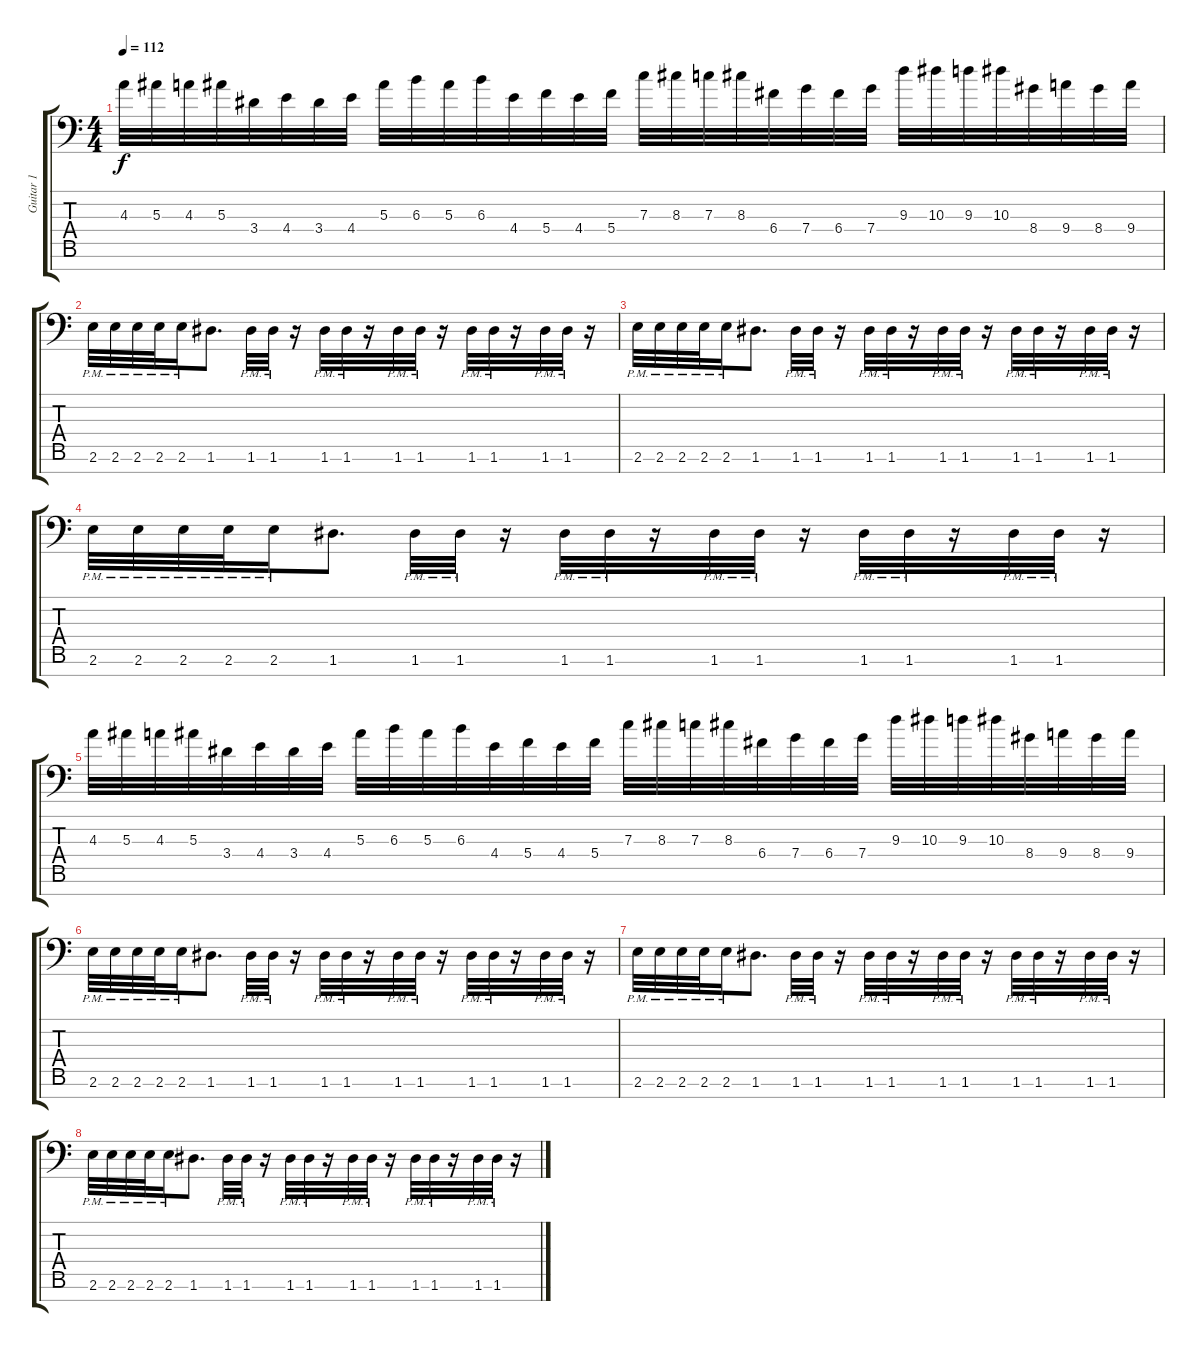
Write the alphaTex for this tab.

\track ("Guitar 1" "Guitar 1") {instrument distortionguitar}
\staff {score tabs}
\tuning (D4 A3 F3 C3 G2 D2 A1) {hide}
\ts (4 4)
\tempo 112
\clef f4
\ks c
4.3.32{dy f} 5.3.32 4.3.32 5.3.32 3.4.32 4.4.32 3.4.32 4.4.32 5.3.32 6.3.32 5.3.32 6.3.32 4.4.32 5.4.32 4.4.32 5.4.32 7.3.32 8.3.32 7.3.32 8.3.32 6.4.32 7.4.32 6.4.32 7.4.32 9.3.32 10.3.32 9.3.32 10.3.32 8.4.32 9.4.32 8.4.32 9.4.32 |
2.6{pm}.32 2.6{pm}.32 2.6{pm}.32 2.6{pm}.32 2.6{pm}.16 1.6.8{d} 1.6{pm}.32 1.6{pm}.32 r.16 1.6{pm}.32 1.6{pm}.32 r.16 1.6{pm}.32 1.6{pm}.32 r.16 1.6{pm}.32 1.6{pm}.32 r.16 1.6{pm}.32 1.6{pm}.32 r.16 |
2.6{pm}.32 2.6{pm}.32 2.6{pm}.32 2.6{pm}.32 2.6{pm}.16 1.6.8{d} 1.6{pm}.32 1.6{pm}.32 r.16 1.6{pm}.32 1.6{pm}.32 r.16 1.6{pm}.32 1.6{pm}.32 r.16 1.6{pm}.32 1.6{pm}.32 r.16 1.6{pm}.32 1.6{pm}.32 r.16 |
2.6{pm}.32 2.6{pm}.32 2.6{pm}.32 2.6{pm}.32 2.6{pm}.16 1.6.8{d} 1.6{pm}.32 1.6{pm}.32 r.16 1.6{pm}.32 1.6{pm}.32 r.16 1.6{pm}.32 1.6{pm}.32 r.16 1.6{pm}.32 1.6{pm}.32 r.16 1.6{pm}.32 1.6{pm}.32 r.16 |
4.3.32 5.3.32 4.3.32 5.3.32 3.4.32 4.4.32 3.4.32 4.4.32 5.3.32 6.3.32 5.3.32 6.3.32 4.4.32 5.4.32 4.4.32 5.4.32 7.3.32 8.3.32 7.3.32 8.3.32 6.4.32 7.4.32 6.4.32 7.4.32 9.3.32 10.3.32 9.3.32 10.3.32 8.4.32 9.4.32 8.4.32 9.4.32 |
2.6{pm}.32 2.6{pm}.32 2.6{pm}.32 2.6{pm}.32 2.6{pm}.16 1.6.8{d} 1.6{pm}.32 1.6{pm}.32 r.16 1.6{pm}.32 1.6{pm}.32 r.16 1.6{pm}.32 1.6{pm}.32 r.16 1.6{pm}.32 1.6{pm}.32 r.16 1.6{pm}.32 1.6{pm}.32 r.16 |
2.6{pm}.32 2.6{pm}.32 2.6{pm}.32 2.6{pm}.32 2.6{pm}.16 1.6.8{d} 1.6{pm}.32 1.6{pm}.32 r.16 1.6{pm}.32 1.6{pm}.32 r.16 1.6{pm}.32 1.6{pm}.32 r.16 1.6{pm}.32 1.6{pm}.32 r.16 1.6{pm}.32 1.6{pm}.32 r.16 |
2.6{pm}.32 2.6{pm}.32 2.6{pm}.32 2.6{pm}.32 2.6{pm}.16 1.6.8{d} 1.6{pm}.32 1.6{pm}.32 r.16 1.6{pm}.32 1.6{pm}.32 r.16 1.6{pm}.32 1.6{pm}.32 r.16 1.6{pm}.32 1.6{pm}.32 r.16 1.6{pm}.32 1.6{pm}.32 r.16
